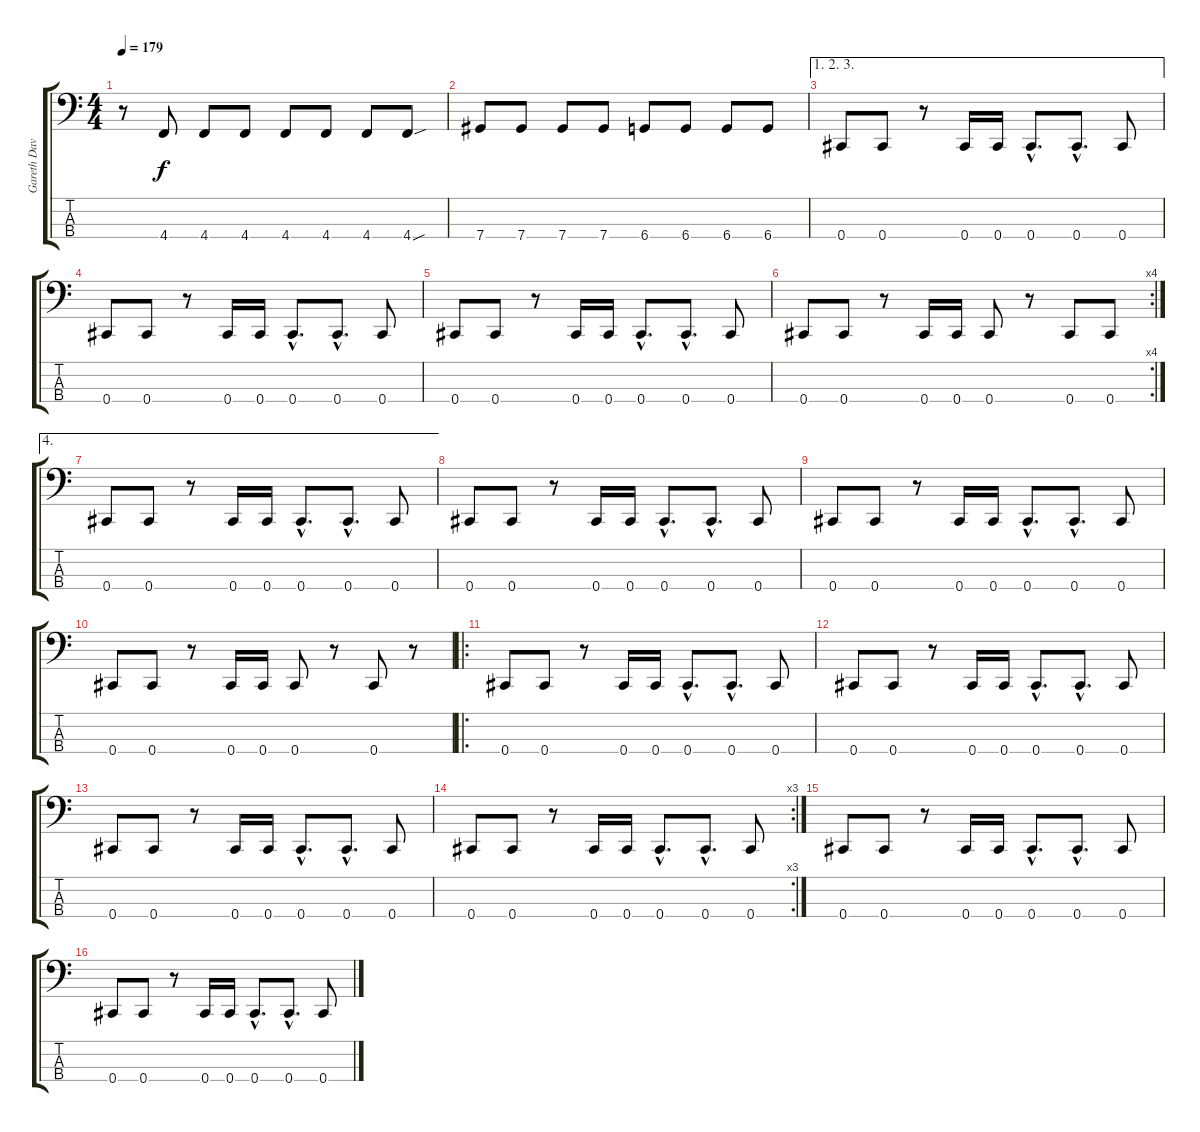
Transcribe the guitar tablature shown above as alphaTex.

\track ("Gareth Davies" "Gareth Dav") {instrument electricbasspick}
\staff {score tabs}
\tuning (Gb2 Db2 Ab1 Db1) {hide}
\ts (4 4)
\tempo 179
\clef f4
\ks c
r.8{dy f} 4.4.8 4.4.8 4.4.8 4.4.8 4.4.8 4.4.8 4.4{sou}.8 |
7.4.8 7.4.8 7.4.8 7.4.8 6.4.8 6.4.8 6.4.8 6.4.8 |
\ae (1 2 3)
0.4.8 0.4.8 r.8 0.4.16 0.4.16 0.4{hac}.8{d} 0.4{hac}.8{d} 0.4.8 |
0.4.8 0.4.8 r.8 0.4.16 0.4.16 0.4{hac}.8{d} 0.4{hac}.8{d} 0.4.8 |
0.4.8 0.4.8 r.8 0.4.16 0.4.16 0.4{hac}.8{d} 0.4{hac}.8{d} 0.4.8 |
\rc 4
0.4.8 0.4.8 r.8 0.4.16 0.4.16 0.4.8 r.8 0.4.8 0.4.8 |
\ae 4
0.4.8 0.4.8 r.8 0.4.16 0.4.16 0.4{hac}.8{d} 0.4{hac}.8{d} 0.4.8 |
0.4.8 0.4.8 r.8 0.4.16 0.4.16 0.4{hac}.8{d} 0.4{hac}.8{d} 0.4.8 |
0.4.8 0.4.8 r.8 0.4.16 0.4.16 0.4{hac}.8{d} 0.4{hac}.8{d} 0.4.8 |
0.4.8 0.4.8 r.8 0.4.16 0.4.16 0.4.8 r.8 0.4.8 r.8 |
\ro
0.4.8 0.4.8 r.8 0.4.16 0.4.16 0.4{hac}.8{d} 0.4{hac}.8{d} 0.4.8 |
0.4.8 0.4.8 r.8 0.4.16 0.4.16 0.4{hac}.8{d} 0.4{hac}.8{d} 0.4.8 |
0.4.8 0.4.8 r.8 0.4.16 0.4.16 0.4{hac}.8{d} 0.4{hac}.8{d} 0.4.8 |
\rc 3
0.4.8 0.4.8 r.8 0.4.16 0.4.16 0.4{hac}.8{d} 0.4{hac}.8{d} 0.4.8 |
0.4.8 0.4.8 r.8 0.4.16 0.4.16 0.4{hac}.8{d} 0.4{hac}.8{d} 0.4.8 |
0.4.8 0.4.8 r.8 0.4.16 0.4.16 0.4{hac}.8{d} 0.4{hac}.8{d} 0.4.8
